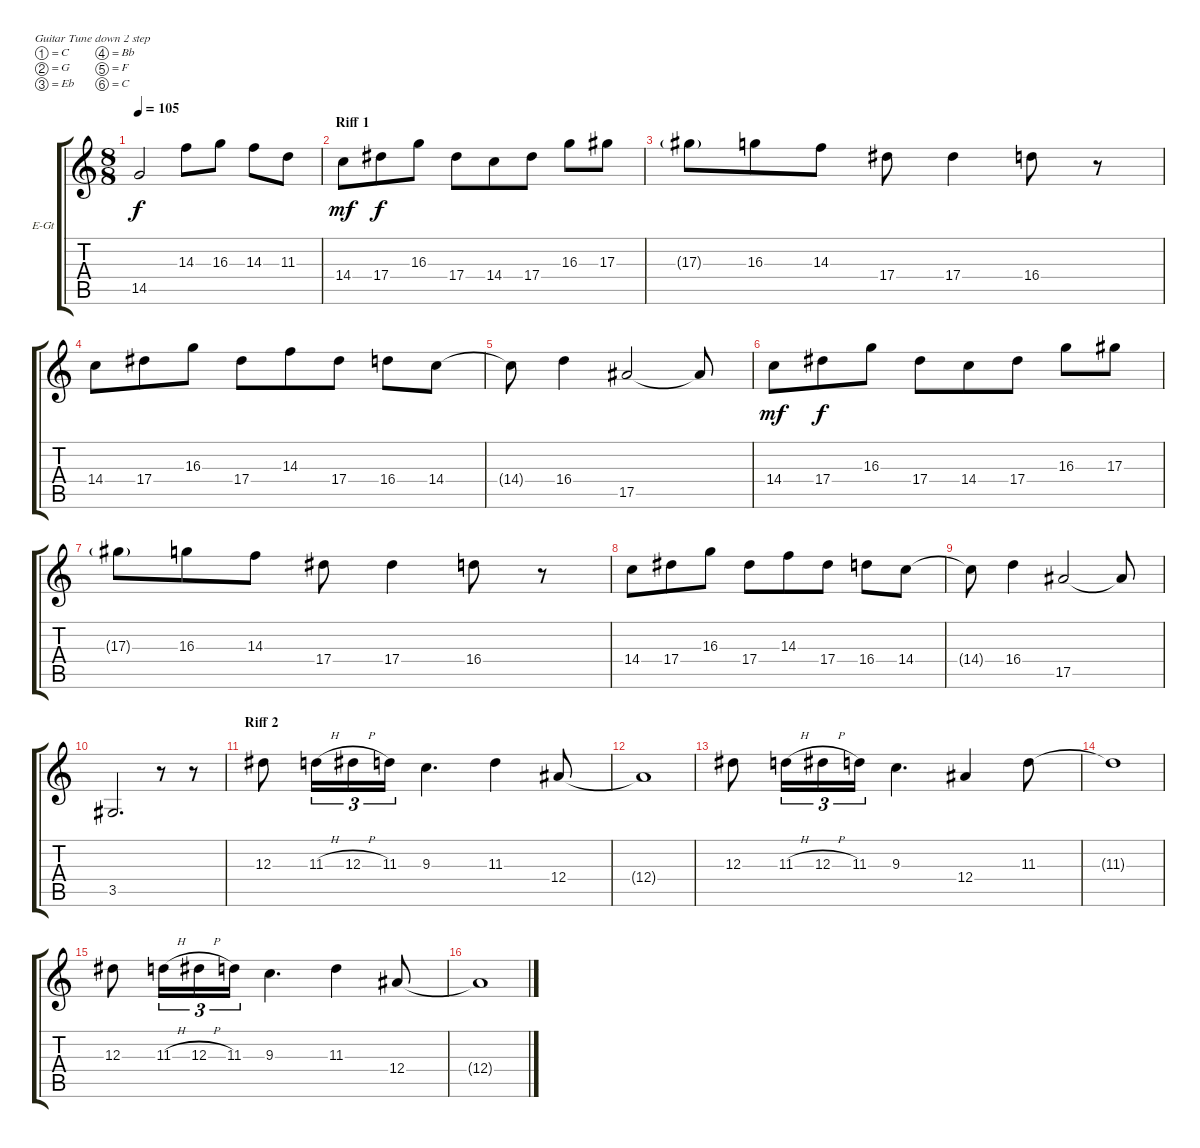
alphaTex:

\bracketExtendMode groupsimilarinstruments
\firstSystemTrackNameOrientation horizontal
\otherSystemsTrackNameOrientation horizontal
\track ("Guitar 1" "E-Gt") {solo instrument distortionguitar}
\staff {score tabs}
\tuning (C4 G3 Eb3 Bb2 F2 C2)
\ts (8 8)
\tempo 105
\clef g2
\ks c
14.5{t}.2{dy f} 14.3.8 16.3.8 14.3.8 11.3.8 |
\section ("" "Riff 1")
14.4.8{dy mf} 17.4.8{dy f} 16.3.8 17.4.8 14.4.8 17.4.8 16.3.8 17.3.8 |
17.3{g}.8 16.3.8 14.3.8 17.4.8 17.4.4 16.4.8 r.8 |
14.4.8 17.4.8 16.3.8 17.4.8 14.3.8 17.4.8 16.4.8 14.4.8 |
14.4{t}.8 16.4.4 17.5.2 17.5{t}.8 |
14.4.8{dy mf} 17.4.8{dy f} 16.3.8 17.4.8 14.4.8 17.4.8 16.3.8 17.3.8 |
17.3{g}.8 16.3.8 14.3.8 17.4.8 17.4.4 16.4.8 r.8 |
14.4.8 17.4.8 16.3.8 17.4.8 14.3.8 17.4.8 16.4.8 14.4.8 |
14.4{t}.8 16.4.4 17.5.2 17.5{t}.8 |
\section ("" "")
3.5.2{d} r.8 r.8 |
\section ("" "Riff 2")
12.3.8 11.3{h}.16{tu (3 2)} 12.3{h}.16{tu (3 2)} 11.3.16{tu (3 2)} 9.3.4{d} 11.3.4 12.4.8 |
12.4{t}.1 |
12.3.8 11.3{h}.16{tu (3 2)} 12.3{h}.16{tu (3 2)} 11.3.16{tu (3 2)} 9.3.4{d} 12.4.4 11.3.8 |
11.3{t}.1 |
12.3.8 11.3{h}.16{tu (3 2)} 12.3{h}.16{tu (3 2)} 11.3.16{tu (3 2)} 9.3.4{d} 11.3.4 12.4.8 |
12.4{t}.1
